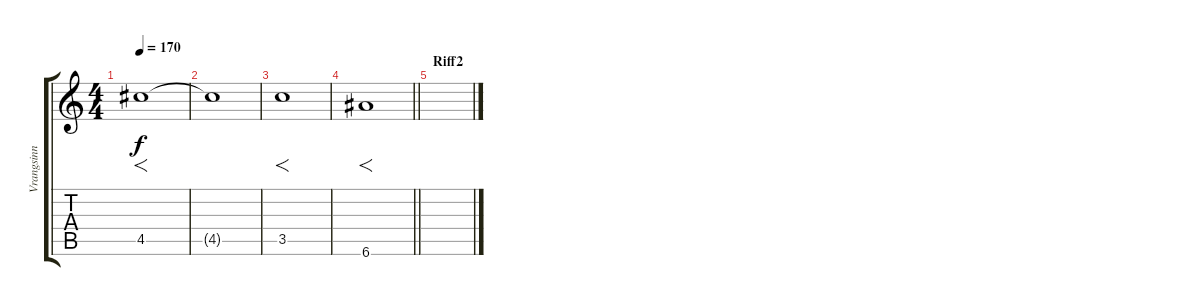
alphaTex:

\track ("Vrangsinn - Synth + Sound FX" "Vrangsinn ") {instrument guitarharmonics}
\staff {score tabs}
\tuning (E5 B4 G4 D4 A3 E3) {hide}
\ts (4 4)
\tempo 170
\clef g2
\ks c
4.5.1{f dy f} |
4.5{t}.1 |
3.5.1{f} |
\barLineRight lightlight
6.6.1{f} |
\section ("" "Riff2")
